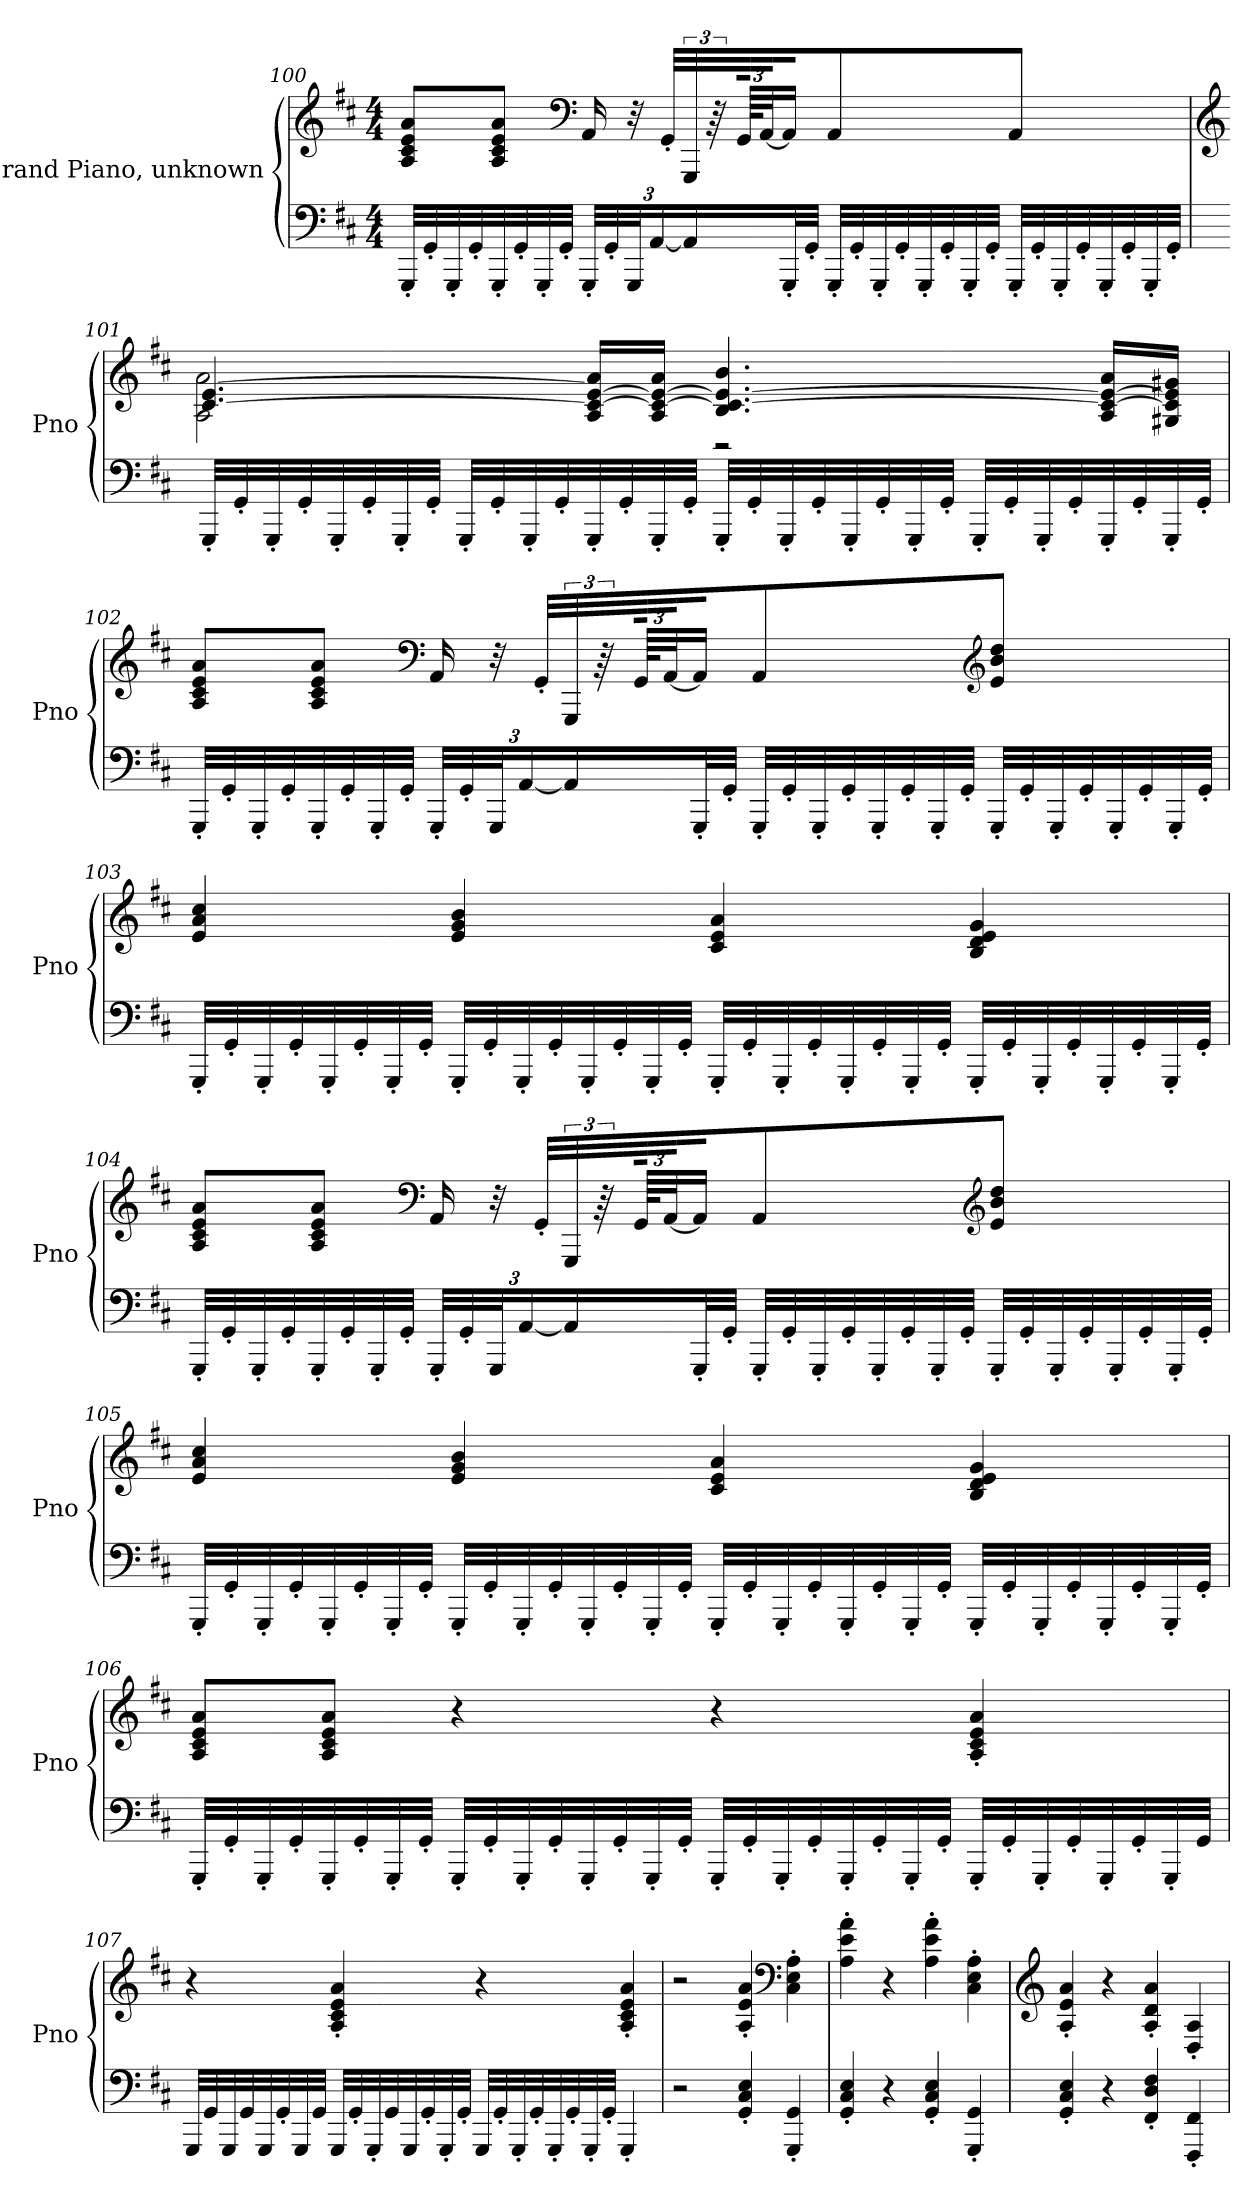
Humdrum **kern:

**kern	**kern
*part1	*part1
*staff2	*staff1
*I"Grand Piano, unknown	*
*I'Pno	*
!!LO:LB:g=z
*clefF4	*clefG2
*k[f#c#]	*k[f#c#]
*M4/4	*M4/4
=100	=100
32GGG'/LLL	8A/ 8c#/ 8e/ 8a/L
32GG'/	.
32GGG'/	.
32GG'/	.
32GGG'/	8A/ 8c#/ 8e/ 8a/J
32GG'/	.
32GGG'/	.
32GG'/JJJ	.
*	*clefF4
32GGG'/LLL	16AA/
32GG'/	.
*Xbrackettup	*
48GGG/J	32r
[24AA/	.
.	32GG'/LLL
16AA/]	48GGG/JJJ
.	96r
.	96GG/KLLL
.	[48AA/J
32GGG'/L	16AA/JJ]
32GG'/JJJ	.
32GGG'/LLL	4AA/
32GG'/	.
32GGG'/	.
32GG'/	.
32GGG'/	.
32GG'/	.
32GGG'/	.
32GG'/JJJ	.
32GGG'/LLL	4AA/
32GG'/	.
32GGG'/	.
32GG'/	.
32GGG'/	.
32GG'/	.
32GGG'/	.
32GG'/JJJ	.
!!LO:PB:g=z
=101	=101
*	*clefG2
*	*^
32GGG'/LLL	[4.c#/ [4.e/	2A\ 2a\
32GG'/	.	.
32GGG'/	.	.
32GG'/	.	.
32GGG'/	.	.
32GG'/	.	.
32GGG'/	.	.
32GG'/JJJ	.	.
32GGG'/LLL	.	.
32GG'/	.	.
32GGG'/	.	.
32GG'/	.	.
32GGG'/	16A/ 16c#/_ 16e/_ 16a/LL	.
32GG'/	.	.
32GGG'/	16A/ 16c#/_ 16e/_ 16a/JJ	.
32GG'/JJJ	.	.
32GGG'/LLL	4.B/ 4.c#/_ 4.e/_ 4.b/	2r
32GG'/	.	.
32GGG'/	.	.
32GG'/	.	.
32GGG'/	.	.
32GG'/	.	.
32GGG'/	.	.
32GG'/JJJ	.	.
32GGG'/LLL	.	.
32GG'/	.	.
32GGG'/	.	.
32GG'/	.	.
32GGG'/	16A/ 16c#/_ 16e/_ 16a/LL	.
32GG'/	.	.
32GGG'/	16G#X/ 16c#/] 16e/] 16g#X/JJ	.
32GG'/JJJ	.	.
*	*v	*v
!!LO:LB:g=z
=102	=102
32GGG'/LLL	8A/ 8c#/ 8e/ 8a/L
32GG'/	.
32GGG'/	.
32GG'/	.
32GGG'/	8A/ 8c#/ 8e/ 8a/J
32GG'/	.
32GGG'/	.
32GG'/JJJ	.
*	*clefF4
32GGG'/LLL	16AA/
32GG'/	.
48GGG/J	32r
[24AA/	.
.	32GG'/LLL
16AA/]	48GGG/JJJ
.	96r
.	96GG/KLLL
.	[48AA/J
32GGG'/L	16AA/JJ]
32GG'/JJJ	.
32GGG'/LLL	4AA/
32GG'/	.
32GGG'/	.
32GG'/	.
32GGG'/	.
32GG'/	.
32GGG'/	.
32GG'/JJJ	.
*	*clefG2
32GGG'/LLL	4e/ 4b/ 4dd/
32GG'/	.
32GGG'/	.
32GG'/	.
32GGG'/	.
32GG'/	.
32GGG'/	.
32GG'/JJJ	.
!!LO:LB:g=z
=103	=103
32GGG'/LLL	4e/ 4a/ 4cc#/
32GG'/	.
32GGG'/	.
32GG'/	.
32GGG'/	.
32GG'/	.
32GGG'/	.
32GG'/JJJ	.
32GGG'/LLL	4e/ 4g/ 4b/
32GG'/	.
32GGG'/	.
32GG'/	.
32GGG'/	.
32GG'/	.
32GGG'/	.
32GG'/JJJ	.
32GGG'/LLL	4c#/ 4e/ 4a/
32GG'/	.
32GGG'/	.
32GG'/	.
32GGG'/	.
32GG'/	.
32GGG'/	.
32GG'/JJJ	.
32GGG'/LLL	4B/ 4d/ 4e/ 4g/
32GG'/	.
32GGG'/	.
32GG'/	.
32GGG'/	.
32GG'/	.
32GGG'/	.
32GG'/JJJ	.
!!LO:LB:g=z
=104	=104
32GGG'/LLL	8A/ 8c#/ 8e/ 8a/L
32GG'/	.
32GGG'/	.
32GG'/	.
32GGG'/	8A/ 8c#/ 8e/ 8a/J
32GG'/	.
32GGG'/	.
32GG'/JJJ	.
*	*clefF4
32GGG'/LLL	16AA/
32GG'/	.
48GGG/J	32r
[24AA/	.
.	32GG'/LLL
16AA/]	48GGG/JJJ
.	96r
.	96GG/KLLL
.	[48AA/J
32GGG'/L	16AA/JJ]
32GG'/JJJ	.
32GGG'/LLL	4AA/
32GG'/	.
32GGG'/	.
32GG'/	.
32GGG'/	.
32GG'/	.
32GGG'/	.
32GG'/JJJ	.
*	*clefG2
32GGG'/LLL	4e/ 4b/ 4dd/
32GG'/	.
32GGG'/	.
32GG'/	.
32GGG'/	.
32GG'/	.
32GGG'/	.
32GG'/JJJ	.
!!LO:LB:g=z
=105	=105
32GGG'/LLL	4e/ 4a/ 4cc#/
32GG'/	.
32GGG'/	.
32GG'/	.
32GGG'/	.
32GG'/	.
32GGG'/	.
32GG'/JJJ	.
32GGG'/LLL	4e/ 4g/ 4b/
32GG'/	.
32GGG'/	.
32GG'/	.
32GGG'/	.
32GG'/	.
32GGG'/	.
32GG'/JJJ	.
32GGG'/LLL	4c#/ 4e/ 4a/
32GG'/	.
32GGG'/	.
32GG'/	.
32GGG'/	.
32GG'/	.
32GGG'/	.
32GG'/JJJ	.
32GGG'/LLL	4B/ 4d/ 4e/ 4g/
32GG'/	.
32GGG'/	.
32GG'/	.
32GGG'/	.
32GG'/	.
32GGG'/	.
32GG'/JJJ	.
!!LO:LB:g=z
=106	=106
32GGG'/LLL	8A/ 8c#/ 8e/ 8a/L
32GG'/	.
32GGG'/	.
32GG'/	.
32GGG'/	8A/ 8c#/ 8e/ 8a/J
32GG'/	.
32GGG'/	.
32GG'/JJJ	.
32GGG'/LLL	4r
32GG'/	.
32GGG'/	.
32GG'/	.
32GGG'/	.
32GG'/	.
32GGG'/	.
32GG'/JJJ	.
32GGG'/LLL	4r
32GG'/	.
32GGG'/	.
32GG'/	.
32GGG'/	.
32GG'/	.
32GGG'/	.
32GG'/JJJ	.
32GGG'/LLL	4A/' 4c#/' 4e/' 4a/'
32GG'/	.
32GGG'/	.
32GG'/	.
32GGG'/	.
32GG'/	.
32GGG'/	.
32GG/JJJ	.
!!LO:PB:g=z
=107	=107
32GGG/LLL	4r
32GG/	.
32GGG/	.
32GG/	.
32GGG/	.
32GG'/	.
32GGG/	.
32GG/JJJ	.
32GGG/LLL	4A/' 4c#/' 4e/' 4a/'
32GG'/	.
32GGG'/	.
32GG/	.
32GGG/	.
32GG'/	.
32GGG'/	.
32GG'/JJJ	.
32GGG/LLL	4r
32GG'/	.
32GGG'/	.
32GG'/	.
32GGG'/	.
32GG'/	.
32GGG'/	.
32GG'/JJJ	.
4GGG'/	4A/' 4c#/' 4e/' 4a/'
=108	=108
2r	2r
4GG/' 4C#/' 4E/'	4A/' 4e/' 4a/'
*	*clefF4
4GGG/' 4GG/'	4C#\' 4E\' 4A\'
=109	=109
4GG/' 4C#/' 4E/'	4A\' 4e\' 4a\'
4r	4r
4GG/' 4C#/' 4E/'	4A\' 4e\' 4a\'
4GGG/' 4GG/'	4C#\' 4E\' 4A\'
=110	=110
*	*clefG2
4GG/' 4C#/' 4E/'	4A/' 4e/' 4a/'
4r	4r
4FF#/' 4D/' 4F#/'	4A/' 4d/' 4a/'
4FFF#/' 4FF#/'	4D/' 4A/'
=	=
*-	*-
